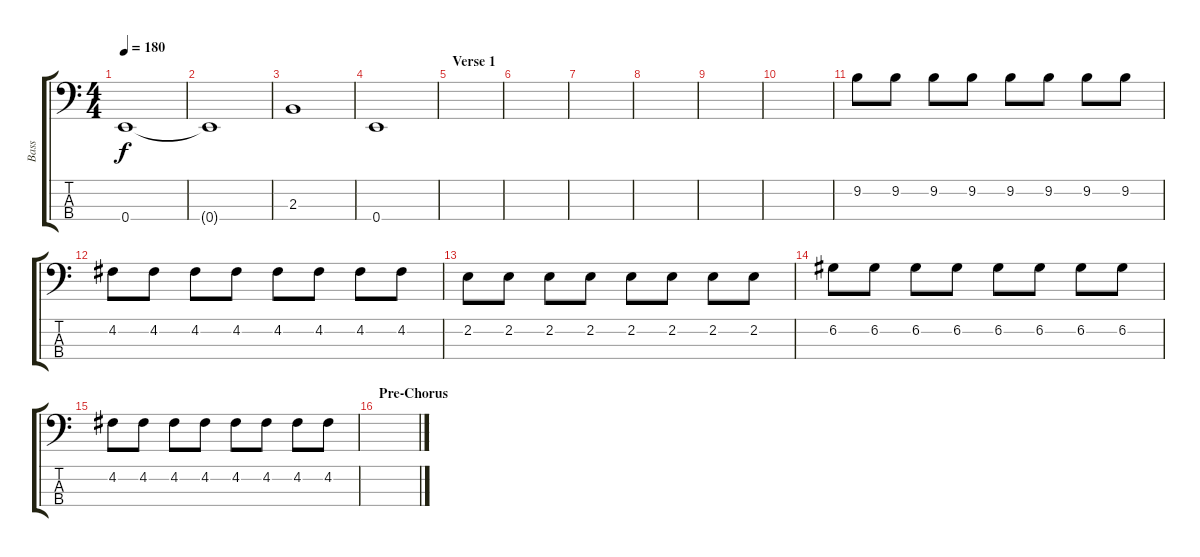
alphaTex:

\track ("Bass" "Bass") {instrument electricbasspick}
\staff {score tabs}
\tuning (G2 D2 A1 E1) {hide}
\ts (4 4)
\tempo 180
\clef f4
\ks c
0.4.1{dy f} |
0.4{t}.1 |
2.3.1 |
0.4.1 |
\section ("" "Verse 1")
|
|
|
|
|
|
9.2.8 9.2.8 9.2.8 9.2.8 9.2.8 9.2.8 9.2.8 9.2.8 |
4.2.8 4.2.8 4.2.8 4.2.8 4.2.8 4.2.8 4.2.8 4.2.8 |
2.2.8 2.2.8 2.2.8 2.2.8 2.2.8 2.2.8 2.2.8 2.2.8 |
6.2.8 6.2.8 6.2.8 6.2.8 6.2.8 6.2.8 6.2.8 6.2.8 |
4.2.8 4.2.8 4.2.8 4.2.8 4.2.8 4.2.8 4.2.8 4.2.8 |
\section ("" "Pre-Chorus")
